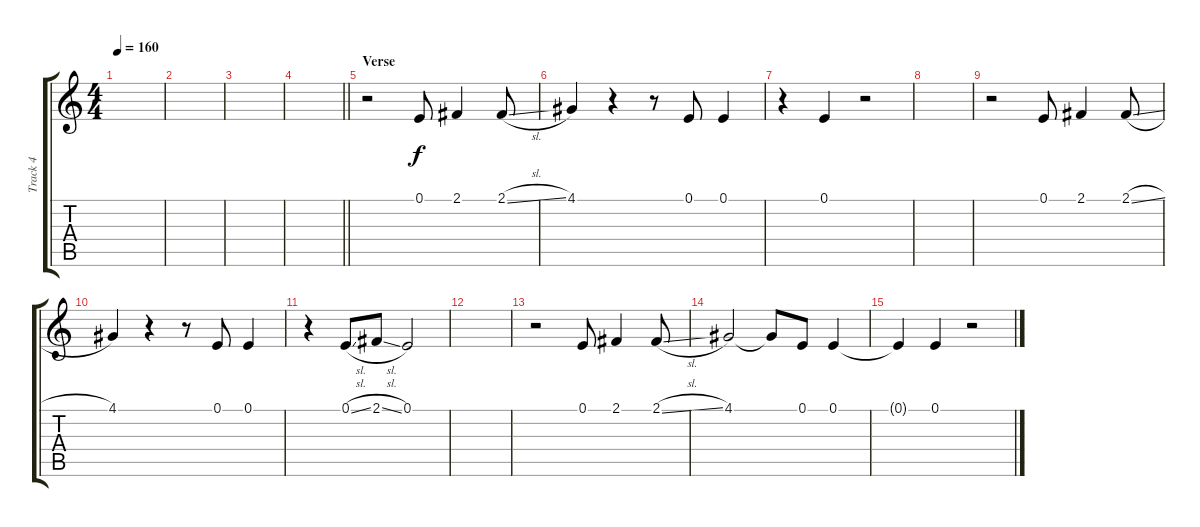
\track ("Track 4" "Track 4") {instrument clarinet}
\staff {score tabs}
\tuning (E4 B3 G3 D3 A2 E2) {hide}
\ts (4 4)
\tempo 160
\clef g2
\ks c
|
|
|
\barLineRight lightlight
|
\section ("" "Verse")
r.2 0.1.8 2.1.4 2.1{sl}.8 |
4.1.4 r.4 r.8 0.1.8 0.1.4 |
r.4 0.1.4 r.2 |
|
r.2 0.1.8 2.1.4 2.1{sl}.8 |
4.1.4 r.4 r.8 0.1.8 0.1.4 |
r.4 0.1{sl}.8 2.1{sl}.8 0.1.2 |
|
r.2 0.1.8 2.1.4 2.1{sl}.8 |
4.1.2 4.1{t}.8 0.1.8 0.1.4 |
0.1{t}.4 0.1.4 r.2
